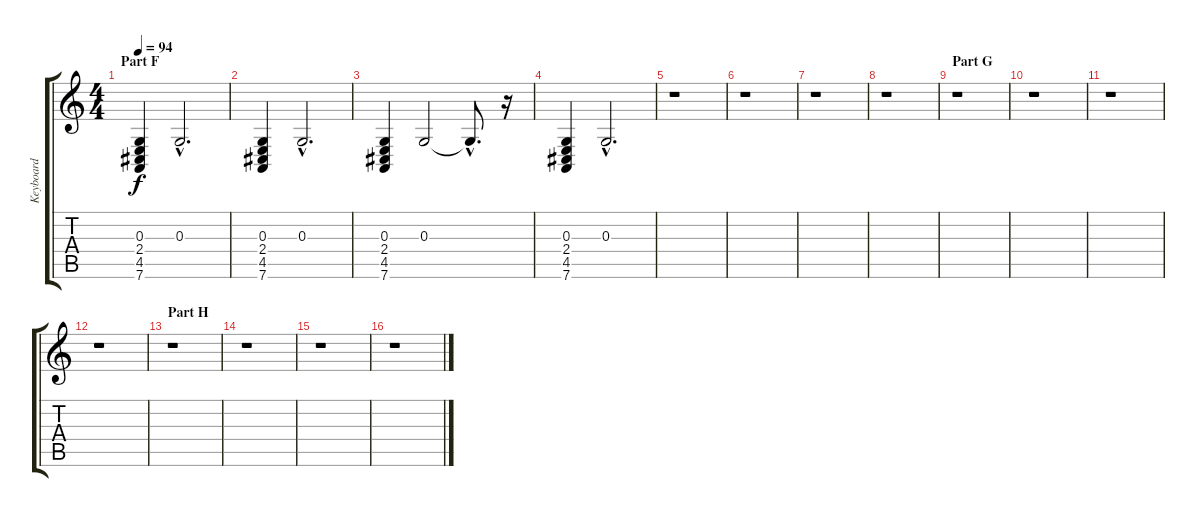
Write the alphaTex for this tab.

\track ("Keyboard" "Keyboard") {instrument lead5charang}
\staff {score tabs}
\tuning (E4 B3 G3 D3 A2 D2) {hide}
\ts (4 4)
\section ("" "Part F")
\tempo 94
\clef g2
\ks c
(0.3 2.4 4.5 7.6).4{dy f volume 11 instrument orchestrahit} 0.3{hac}.2{d} |
(0.3 2.4 4.5 7.6).4 0.3{hac}.2{d} |
(0.3 2.4 4.5 7.6).4 0.3.2 0.3{hac t}.8{d} r.16 |
(0.3 2.4 4.5 7.6).4 0.3{hac}.2{d} |
r.1 |
r.1 |
r.1 |
r.1 |
\section ("" "Part G")
r.1 |
r.1 |
r.1 |
r.1 |
\section ("" "Part H")
r.1 |
r.1 |
r.1 |
r.1
